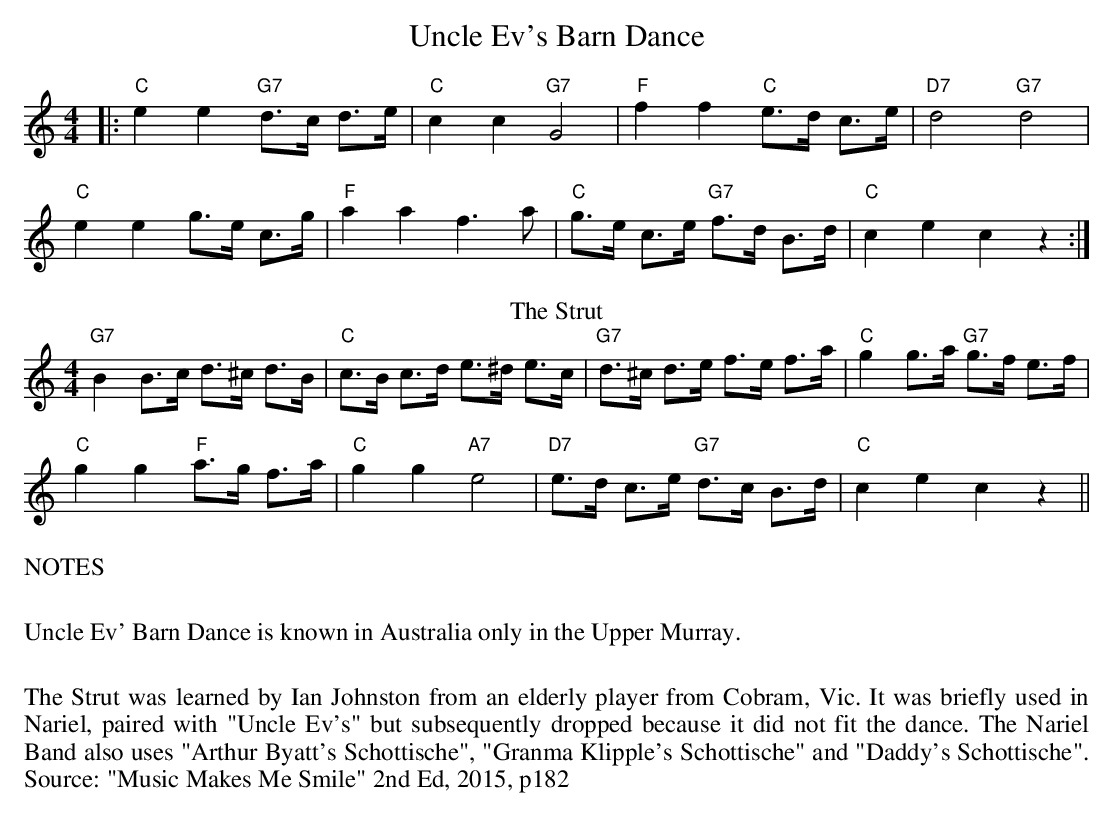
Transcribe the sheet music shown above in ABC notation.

X:1
T:Uncle Ev's Barn Dance
M:4/4
L:1/8
K:C
|:"C"e2e2 "G7"d>c d>e|"C"c2c2"G7"G4|"F"f2f2 "C"e>d c>e|"D7"d4"G7"d4|
"C"e2e2 g>e c>g|"F"a2a2f3a|"C"g>e c>e "G7"f>d B>d|"C"c2e2c2z2:|
T:The Strut
"G7"B2B>c d>^c d>B|"C"c>B c>d e>^d e>c|"G7"d>^c d>e f>e f>a|"C"g2g>a "G7"g>f e>f|
"C"g2g2 "F"a>g f>a|"C"g2g2 "A7"e4|"D7"e>d c>e "G7"d>c B>d|"C"c2e2c2z2||
%%begintext align
NOTES

Uncle Ev' Barn Dance is known in Australia only in the Upper Murray.

The Strut was learned by Ian Johnston from an elderly player from Cobram, Vic. It was
briefly used in Nariel, paired with "Uncle Ev's" but subsequently dropped because it did not fit the dance. The Nariel Band also uses
"Arthur Byatt's Schottische", "Granma Klipple's Schottische" and "Daddy's Schottische". Source: "Music Makes Me Smile" 2nd Ed, 2015, p182
